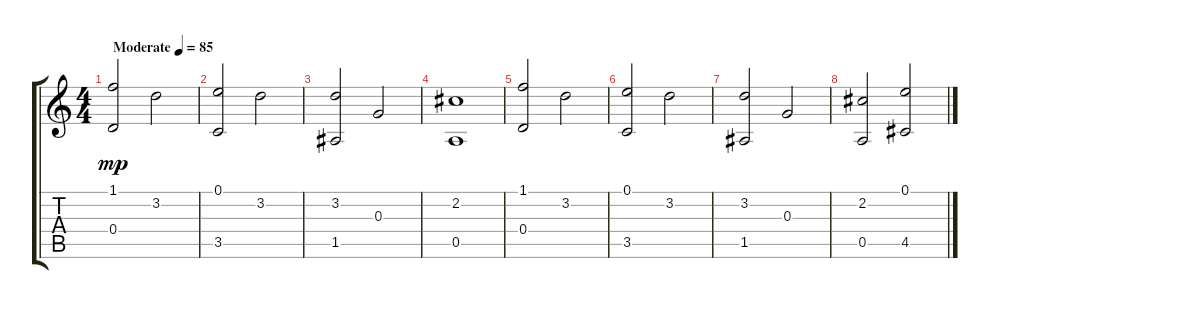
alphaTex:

\track "" {instrument acousticguitarsteel}
\staff {score tabs}
\tuning (E4 B3 G3 D3 A2 E2) {hide}
\ts (4 4)
\tempo (85 "Moderate")
\clef g2
\ks c
(1.1 0.4).2{dy mp instrument acousticguitarsteel} 3.2.2 |
(0.1 3.5).2 3.2.2 |
(3.2 1.5).2 0.3.2 |
(2.2 0.5).1 |
(1.1 0.4).2 3.2.2 |
(0.1 3.5).2 3.2.2 |
(3.2 1.5).2 0.3.2 |
(2.2 0.5).2 (0.1 4.5).2
